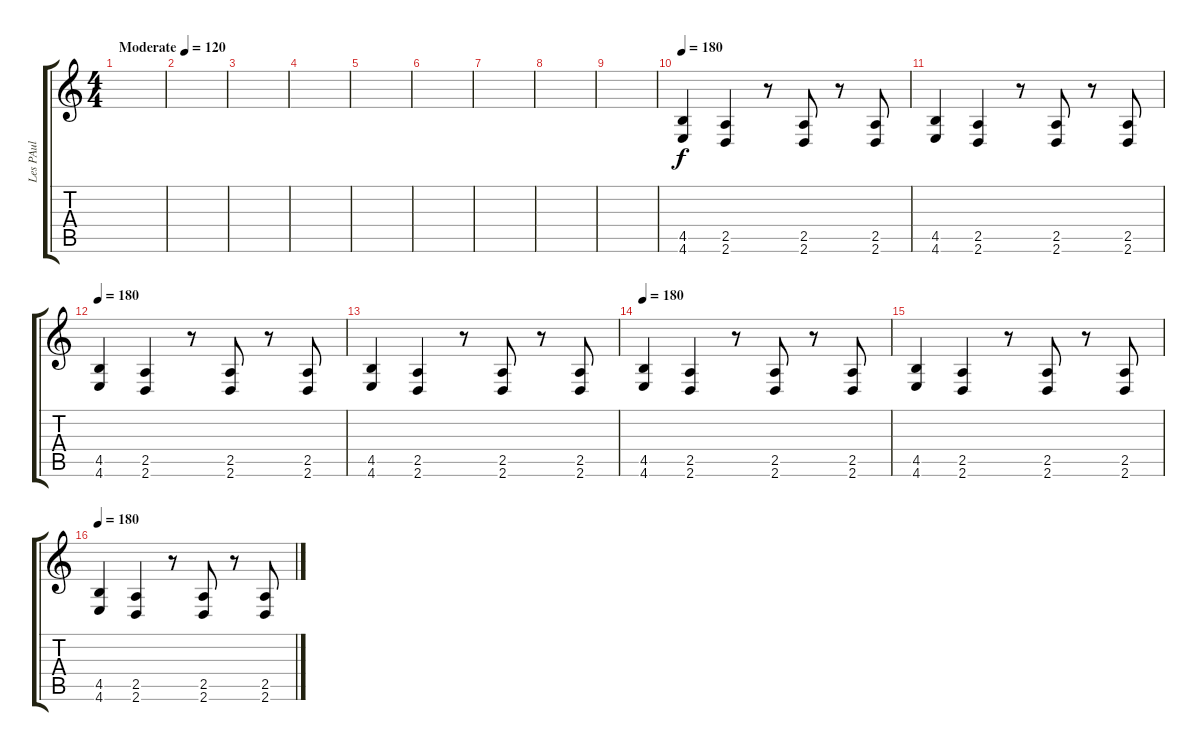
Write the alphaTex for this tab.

\track ("Les PAul" "Les PAul") {instrument overdrivenguitar}
\staff {score tabs}
\tuning (D4 A3 F3 C3 G2 C2) {hide}
\ts (4 4)
\tempo (120 "Moderate")
\clef g2
\ks c
|
|
|
|
|
|
|
|
|
\tempo 180
(4.5 4.6).4 (2.5 2.6).4 r.8 (2.5 2.6).8 r.8 (2.5 2.6).8 |
(4.5 4.6).4 (2.5 2.6).4 r.8 (2.5 2.6).8 r.8 (2.5 2.6).8 |
\tempo 180
(4.5 4.6).4 (2.5 2.6).4 r.8 (2.5 2.6).8 r.8 (2.5 2.6).8 |
(4.5 4.6).4 (2.5 2.6).4 r.8 (2.5 2.6).8 r.8 (2.5 2.6).8 |
\tempo 180
(4.5 4.6).4 (2.5 2.6).4 r.8 (2.5 2.6).8 r.8 (2.5 2.6).8 |
(4.5 4.6).4 (2.5 2.6).4 r.8 (2.5 2.6).8 r.8 (2.5 2.6).8 |
\tempo 180
(4.5 4.6).4 (2.5 2.6).4 r.8 (2.5 2.6).8 r.8 (2.5 2.6).8
